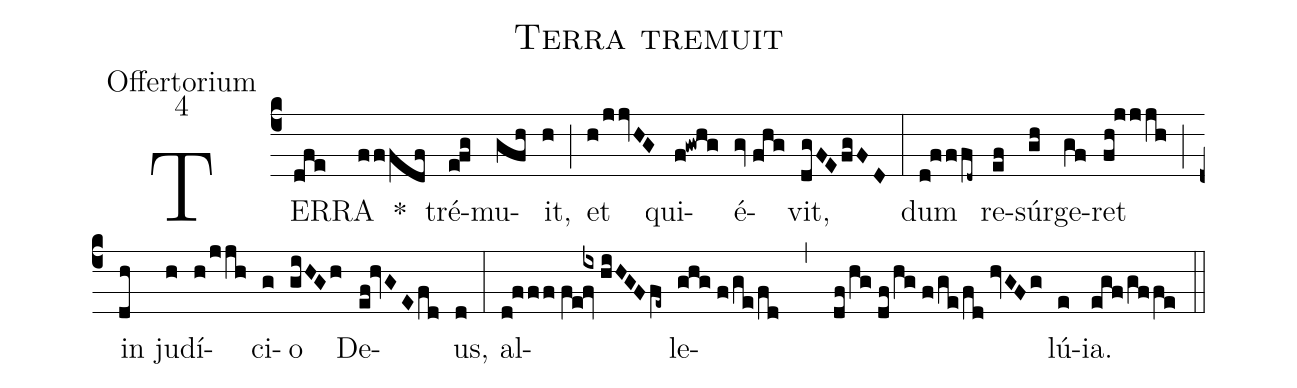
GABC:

name:Terra tremuit;
office-part:Offertorium;
mode:4;
%%
(c4) TER(dfe)RA(fffdf) *() tré(e!fg)mu(gfh)it,(h) (;) et(h/jjvHG) qui(f!gwhg)é(gv//fhg)vit,(dgFE/fgFD) (:) dum(d!fffd~) re(ef)súr(gh)ge(gf)ret(fh!jjjh) (;) in(dh) ju(h)dí(h/jjh)ci(g)o(giHGh) De(ef!hvGE/fd)us,(d) (:) al(d!fff//fe/{ix}fv//hiHGF/fe~)le(ghg//f/ge/fd , df/hg//df/hg//f/ge/fd//hvGFg)lú(e)ia.(egf/gffe) (::)
